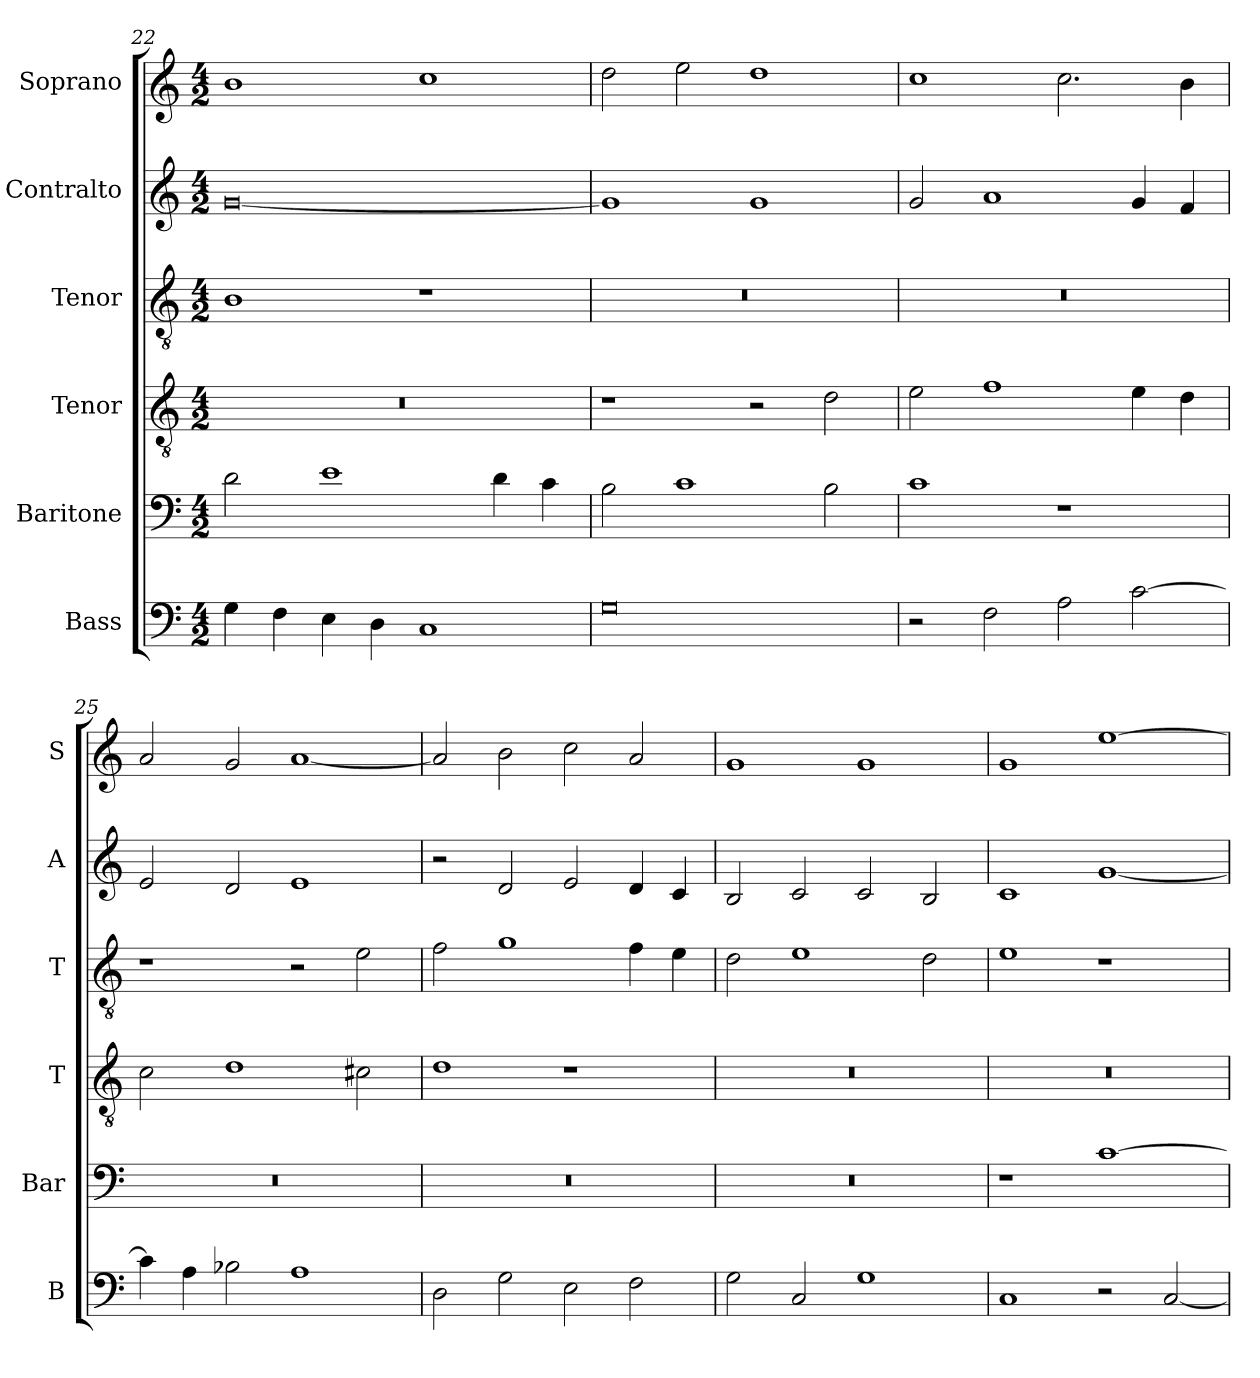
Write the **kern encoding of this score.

**kern	**kern	**kern	**kern	**kern	**kern
*part6	*part5	*part4	*part3	*part2	*part1
*staff6	*staff5	*staff4	*staff3	*staff2	*staff1
*I"Bass	*I"Baritone	*I"Tenor	*I"Tenor	*I"Contralto	*I"Soprano
*I'B	*I'Bar	*I'T	*I'T	*I'A	*I'S
*clefF4	*clefF4	*clefGv2	*clefGv2	*clefG2	*clefG2
*k[]	*k[]	*k[]	*k[]	*k[]	*k[]
*G:mix	*G:mix	*G:mix	*G:mix	*G:mix	*G:mix
*M4/2	*M4/2	*M4/2	*M4/2	*M4/2	*M4/2
=22	=22	=22	=22	=22	=22
4G	2d	0r	1B	[0g	1b
4F	.	.	.	.	.
4E	1e	.	.	.	.
4D	.	.	.	.	.
1C	.	.	1r	.	1cc
.	4d	.	.	.	.
.	4c	.	.	.	.
=23	=23	=23	=23	=23	=23
0G	2B	1r	0r	1g]	2dd
.	1c	.	.	.	2ee
.	.	2r	.	1g	1dd
.	2B	2d	.	.	.
=24	=24	=24	=24	=24	=24
2r	1c	2e	0r	2g	1cc
2F	.	1f	.	1a	.
2A	1r	.	.	.	2.cc
[2c	.	4e	.	4g	.
.	.	4d	.	4f	4b
=25	=25	=25	=25	=25	=25
4c]	0r	2c	1r	2e	2a
4A	.	.	.	.	.
2B-X	.	1d	.	2d	2g
1A	.	.	2r	1e	[1a
.	.	2c#X	2e	.	.
=26	=26	=26	=26	=26	=26
2D	0r	1d	2f	2r	2a]
2G	.	.	1g	2d	2b
2E	.	1r	.	2e	2cc
2F	.	.	4f	4d	2a
.	.	.	4e	4c	.
=27	=27	=27	=27	=27	=27
2G	0r	0r	2d	2B	1g
2C	.	.	1e	2c	.
1G	.	.	.	2c	1g
.	.	.	2d	2B	.
=28	=28	=28	=28	=28	=28
1C	1r	0r	1e	1c	1g
2r	[1c	.	1r	[1g	[1ee
[2C	.	.	.	.	.
=	=	=	=	=	=
*-	*-	*-	*-	*-	*-
